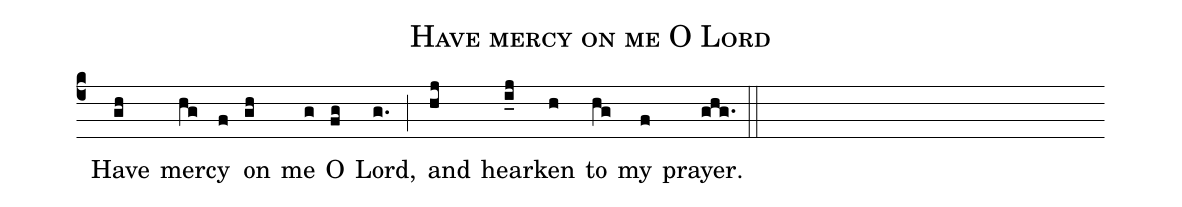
name: Have mercy on me O Lord;
%%
(c4) () Have(gh) mer(hg)cy(f) on(gh) me(g) O(fg) Lord,(g.) (;) and(hj) hear(i_j)ken(h) to(hg) my(f) prayer.(ghg.) (::)
